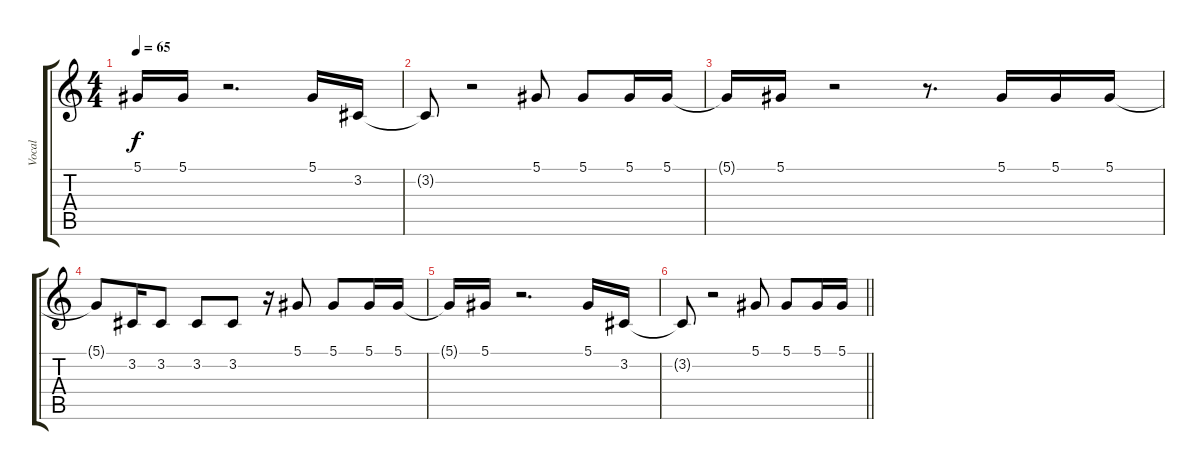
\track ("Vocal" "Vocal") {instrument oboe}
\staff {score tabs}
\tuning (Eb4 Bb3 Gb3 Db3 Ab2 Eb2) {hide}
\ts (4 4)
\tempo 65
\clef g2
\ks c
5.1{t}.16{dy f} 5.1.16 r.2{d} 5.1.16 3.2.16 |
3.2{t}.8 r.2 5.1.8 5.1.8 5.1.16 5.1.16 |
5.1{t}.16 5.1.16 r.2 r.8{d} 5.1.16 5.1.16 5.1.16 |
5.1{t}.8 3.2.16 3.2.8 3.2.8 3.2.8 r.16 5.1.8 5.1.8 5.1.16 5.1.16 |
5.1{t}.16 5.1.16 r.2{d} 5.1.16 3.2.16 |
\barLineRight lightlight
3.2{t}.8 r.2 5.1.8 5.1.8 5.1.16 5.1.16
